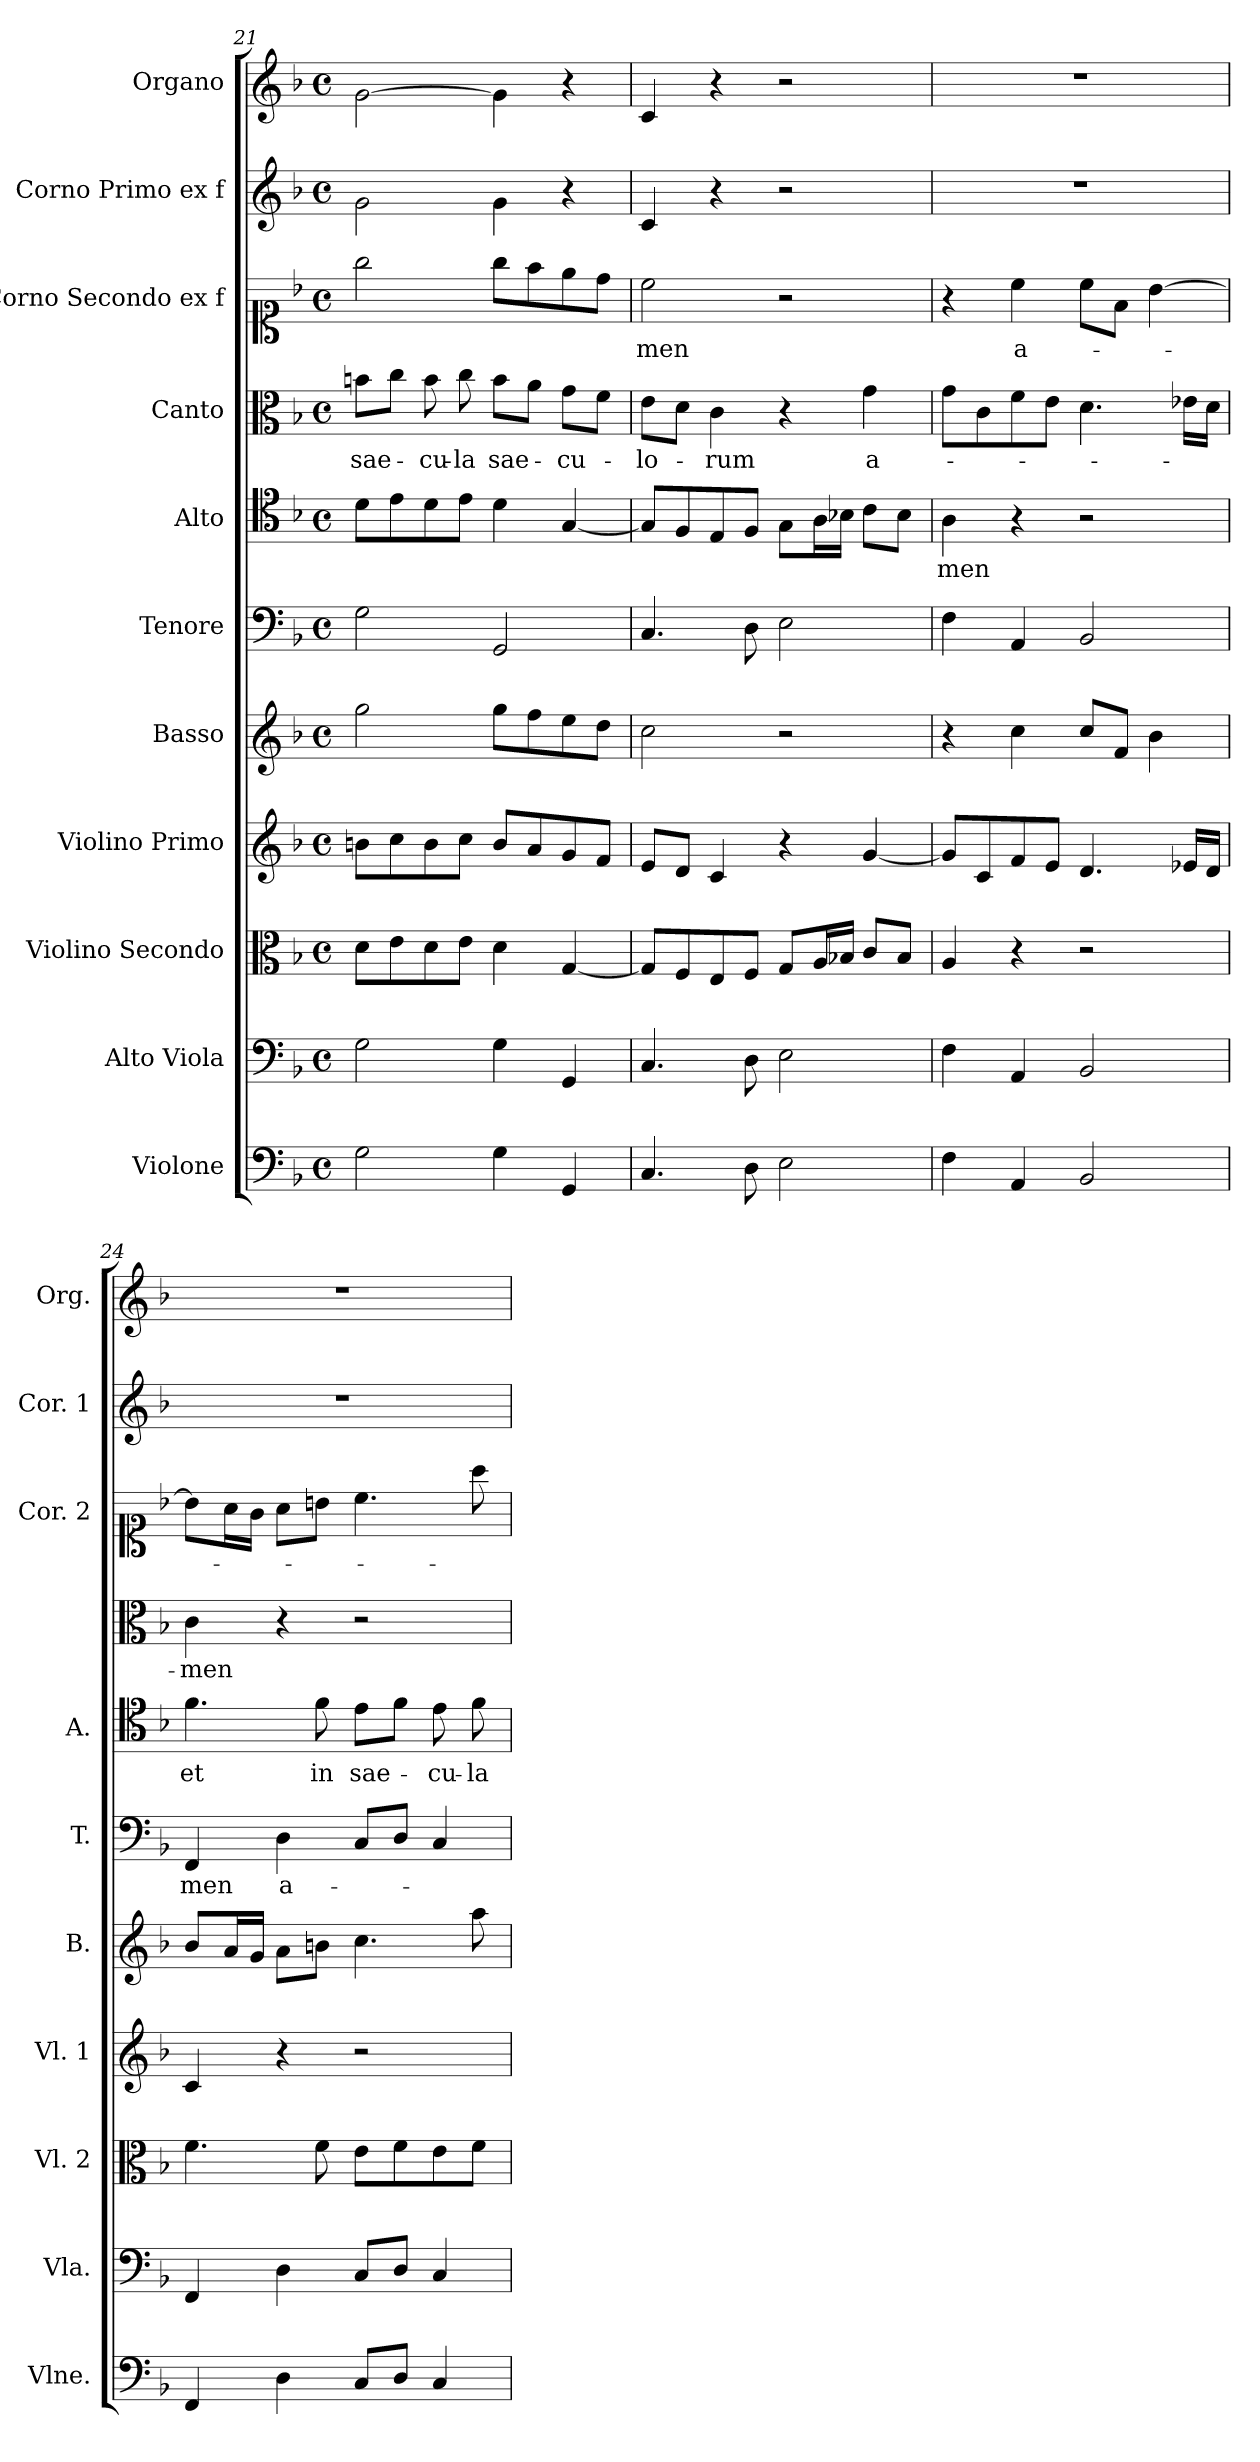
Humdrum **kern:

**kern	**kern	**kern	**kern	**kern	**kern	**text	**kern	**text	**kern	**text	**kern	**text	**kern	**kern
*part11	*part10	*part9	*part8	*part7	*part6	*part6	*part5	*part5	*part4	*part4	*part3	*part3	*part2	*part1
*staff11	*staff10	*staff9	*staff8	*staff7	*staff6	*staff6	*staff5	*staff5	*staff4	*staff4	*staff3	*staff3	*staff2	*staff1
*I"Violone	*I"Alto Viola	*I"Violino Secondo	*I"Violino Primo	*I"Basso	*I"Tenore	*	*I"Alto	*	*I"Canto	*	*I"Corno Secondo ex f	*	*I"Corno Primo ex f	*I"Organo
*I'Vlne.	*I'Vla.	*I'Vl. 2	*I'Vl. 1	*I'B.	*I'T.	*	*I'A.	*	*	*	*I'Cor. 2	*	*I'Cor. 1	*I'Org.
*clefF4	*clefF4	*clefC3	*clefG2	*clefG2	*clefF4	*	*clefC4	*	*clefC3	*	*clefC1	*	*clefG2	*clefG2
*	*ITrd7c12	*	*	*	*	*	*	*	*	*	*	*	*ITrd0c7	*ITrd0c7
*k[b-]	*k[b-]	*k[b-]	*k[b-]	*k[b-]	*k[b-]	*	*k[b-]	*	*k[b-]	*	*k[b-]	*	*k[b-]	*k[b-]
*M4/4	*M4/4	*M4/4	*M4/4	*M4/4	*M4/4	*	*M4/4	*	*M4/4	*	*M4/4	*	*M4/4	*M4/4
*met(c)	*met(c)	*met(c)	*met(c)	*met(c)	*met(c)	*	*met(c)	*	*met(c)	*	*met(c)	*	*met(c)	*met(c)
=21	=21	=21	=21	=21	=21	=21	=21	=21	=21	=21	=21	=21	=21	=21
2G\	2GG\	8d\L	8bn\L	2gg\	2G\	.	8d\L	.	8bn\L	sae-	2gg\	.	2g\	[2g\
.	.	8e\	8cc\	.	.	.	8e\	.	8cc\J	.	.	.	.	.
.	.	8d\	8b\	.	.	.	8d\	.	8b\	-cu-	.	.	.	.
.	.	8e\J	8cc\J	.	.	.	8e\J	.	8cc\	-la	.	.	.	.
4G\	4GG\	4d\	8b/L	8gg\L	2GG/	.	4d\	.	8b\L	sae-	8gg\L	.	4g\	4g\]
.	.	.	8a/	8ff\	.	.	.	.	8a\J	.	8ff\	.	.	.
4GG/	4GGG/	[4G/	8g/	8ee\	.	.	[4G/	.	8g\L	-cu-	8ee\	.	4r	4r
.	.	.	8f/J	8dd\J	.	.	.	.	8f\J	.	8dd\J	.	.	.
=22	=22	=22	=22	=22	=22	=22	=22	=22	=22	=22	=22	=22	=22	=22
4.C/	4.CC/	8G/L]	8e/L	2cc\	4.C/	.	8G/L]	.	8e\L	-lo-	2cc\	-men	4c/	4c/
.	.	8F/	8d/J	.	.	.	8F/	.	8d\J	.	.	.	.	.
.	.	8E/	4c/	.	.	.	8E/	.	4c\	-rum	.	.	4r	4r
8D\	8DD\	8F/J	.	.	8D\	.	8F/J	.	.	.	.	.	.	.
2E\	2EE\	8G/L	4r	2r	2E\	.	8G\L	.	4r	.	2r	.	2r	2r
.	.	16A/L	.	.	.	.	16A\L	.	.	.	.	.	.	.
.	.	16B-X/JJ	.	.	.	.	16B-X\JJ	.	.	.	.	.	.	.
.	.	8c/L	[4g/	.	.	.	8c\L	.	4g\	a-	.	.	.	.
.	.	8B-/J	.	.	.	.	8B-\J	.	.	.	.	.	.	.
=23	=23	=23	=23	=23	=23	=23	=23	=23	=23	=23	=23	=23	=23	=23
4F\	4FF\	4A/	8g/L]	4r	4F\	.	4A\	-men	8g\L	.	4r	.	1r	1r
.	.	.	8c/	.	.	.	.	.	8c\	.	.	.	.	.
4AA/	4AAA/	4r	8f/	4cc\	4AA/	.	4r	.	8f\	.	4cc\	a-	.	.
.	.	.	8e/J	.	.	.	.	.	8e\J	.	.	.	.	.
2BB-/	2BBB-/	2r	4.d/	8cc/L	2BB-/	.	2r	.	4.d\	.	8cc\L	.	.	.
.	.	.	.	8f/J	.	.	.	.	.	.	8f\J	.	.	.
.	.	.	.	4b-\	.	.	.	.	.	.	[4b-\	.	.	.
.	.	.	16e-X/LL	.	.	.	.	.	16e-X\LL	.	.	.	.	.
.	.	.	16d/JJ	.	.	.	.	.	16d\JJ	.	.	.	.	.
!!LO:PB:g=z
=24	=24	=24	=24	=24	=24	=24	=24	=24	=24	=24	=24	=24	=24	=24
4FF/	4FFF/	4.f\	4c/	8b-/L	4FF/	-men	4.f\	et	4c\	-men	8b-\L]	.	1r	1r
.	.	.	.	16a/L	.	.	.	.	.	.	16a\L	.	.	.
.	.	.	.	16g/JJ	.	.	.	.	.	.	16g\JJ	.	.	.
4D\	4DD\	.	4r	8a\L	4D\	a-	.	.	4r	.	8a\L	.	.	.
.	.	8f\	.	8bn\J	.	.	8f\	in	.	.	8bn\J	.	.	.
8C/L	8CC/L	8e\L	2r	4.cc\	8C/L	.	8e\L	sae-	2r	.	4.cc\	.	.	.
8D/J	8DD/J	8f\	.	.	8D/J	.	8f\J	.	.	.	.	.	.	.
4C/	4CC/	8e\	.	.	4C/	.	8e\	-cu-	.	.	.	.	.	.
.	.	8f\J	.	8aa\	.	.	8f\	-la	.	.	8aa\	.	.	.
=	=	=	=	=	=	=	=	=	=	=	=	=	=	=
*-	*-	*-	*-	*-	*-	*-	*-	*-	*-	*-	*-	*-	*-	*-
